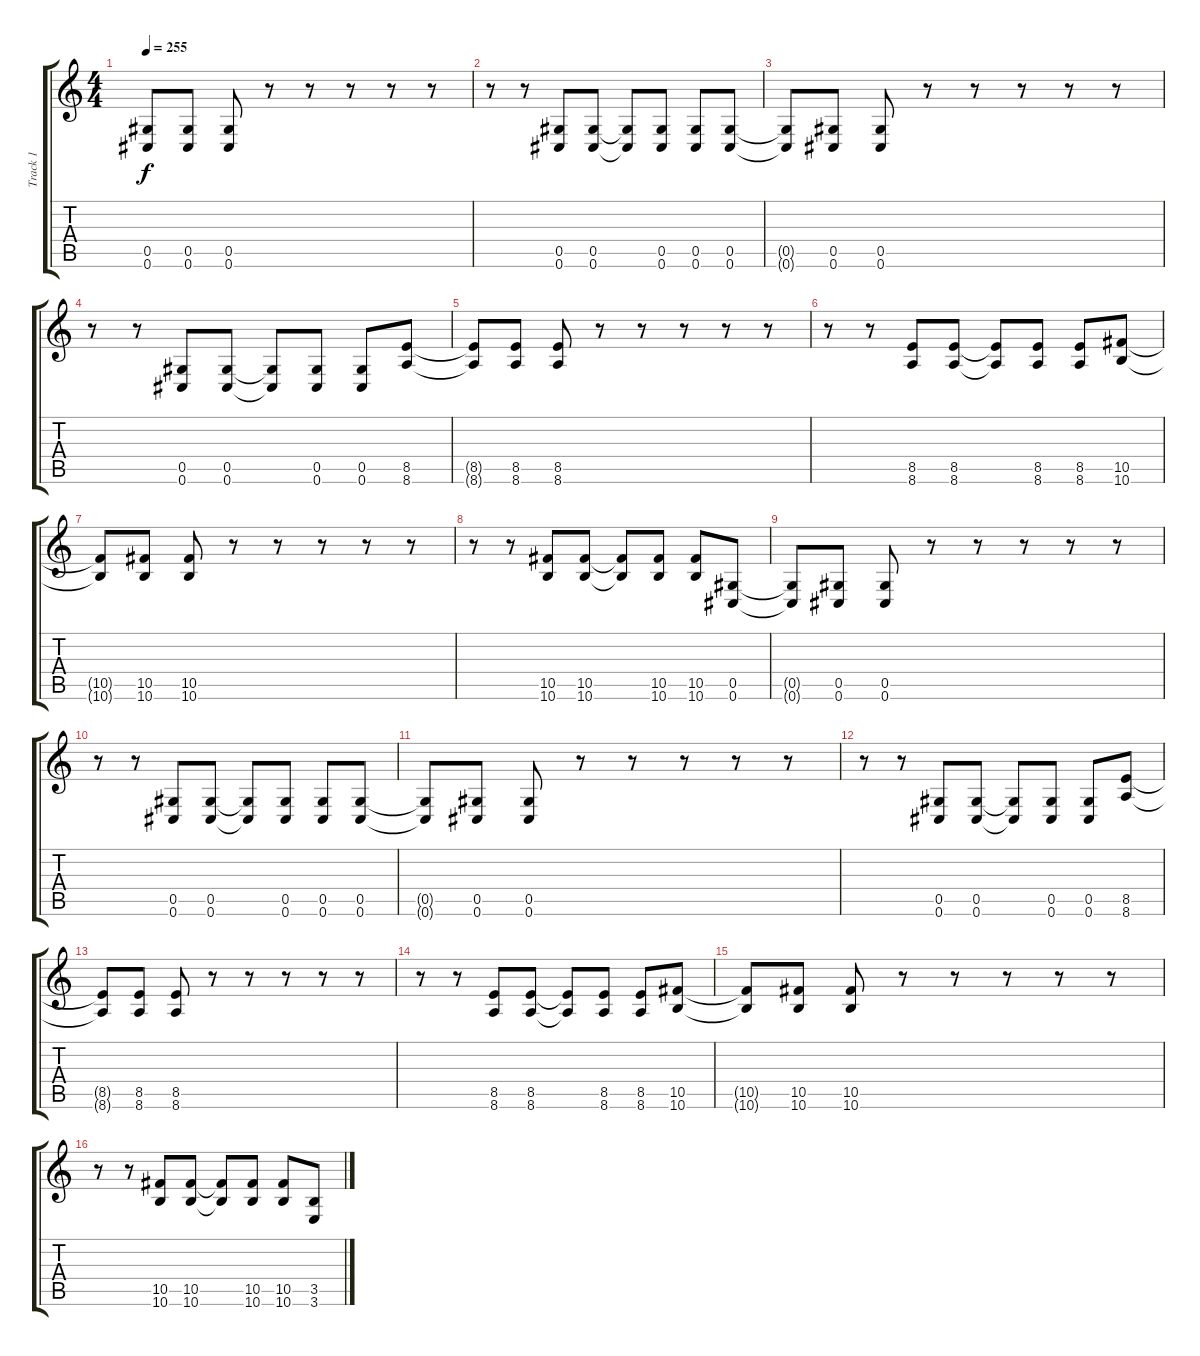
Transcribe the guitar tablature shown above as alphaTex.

\track ("Track 1" "Track 1") {instrument distortionguitar}
\staff {score tabs}
\tuning (Eb4 Bb3 Gb3 Db3 Ab2 Db2) {hide}
\ts (4 4)
\tempo 255
\clef g2
\ks c
(0.5{t} 0.6{t}).8{dy f} (0.5 0.6).8 (0.5 0.6).8 r.8 r.8 r.8 r.8 r.8 |
r.8 r.8 (0.5 0.6).8 (0.5 0.6).8 (0.5{t} 0.6{t}).8 (0.5 0.6).8 (0.5 0.6).8 (0.5 0.6).8 |
(0.5{t} 0.6{t}).8 (0.5 0.6).8 (0.5 0.6).8 r.8 r.8 r.8 r.8 r.8 |
r.8 r.8 (0.5 0.6).8 (0.5 0.6).8 (0.5{t} 0.6{t}).8 (0.5 0.6).8 (0.5 0.6).8 (8.5 8.6).8 |
(8.5{t} 8.6{t}).8 (8.5 8.6).8 (8.5 8.6).8 r.8 r.8 r.8 r.8 r.8 |
r.8 r.8 (8.5 8.6).8 (8.5 8.6).8 (8.5{t} 8.6{t}).8 (8.5 8.6).8 (8.5 8.6).8 (10.5 10.6).8 |
(10.5{t} 10.6{t}).8 (10.5 10.6).8 (10.5 10.6).8 r.8 r.8 r.8 r.8 r.8 |
r.8 r.8 (10.5 10.6).8 (10.5 10.6).8 (10.5{t} 10.6{t}).8 (10.5 10.6).8 (10.5 10.6).8 (0.5 0.6).8 |
(0.5{t} 0.6{t}).8 (0.5 0.6).8 (0.5 0.6).8 r.8 r.8 r.8 r.8 r.8 |
r.8 r.8 (0.5 0.6).8 (0.5 0.6).8 (0.5{t} 0.6{t}).8 (0.5 0.6).8 (0.5 0.6).8 (0.5 0.6).8 |
(0.5{t} 0.6{t}).8 (0.5 0.6).8 (0.5 0.6).8 r.8 r.8 r.8 r.8 r.8 |
r.8 r.8 (0.5 0.6).8 (0.5 0.6).8 (0.5{t} 0.6{t}).8 (0.5 0.6).8 (0.5 0.6).8 (8.5 8.6).8 |
(8.5{t} 8.6{t}).8 (8.5 8.6).8 (8.5 8.6).8 r.8 r.8 r.8 r.8 r.8 |
r.8 r.8 (8.5 8.6).8 (8.5 8.6).8 (8.5{t} 8.6{t}).8 (8.5 8.6).8 (8.5 8.6).8 (10.5 10.6).8 |
(10.5{t} 10.6{t}).8 (10.5 10.6).8 (10.5 10.6).8 r.8 r.8 r.8 r.8 r.8 |
r.8 r.8 (10.5 10.6).8 (10.5 10.6).8 (10.5{t} 10.6{t}).8 (10.5 10.6).8 (10.5 10.6).8 (3.5 3.6).8
